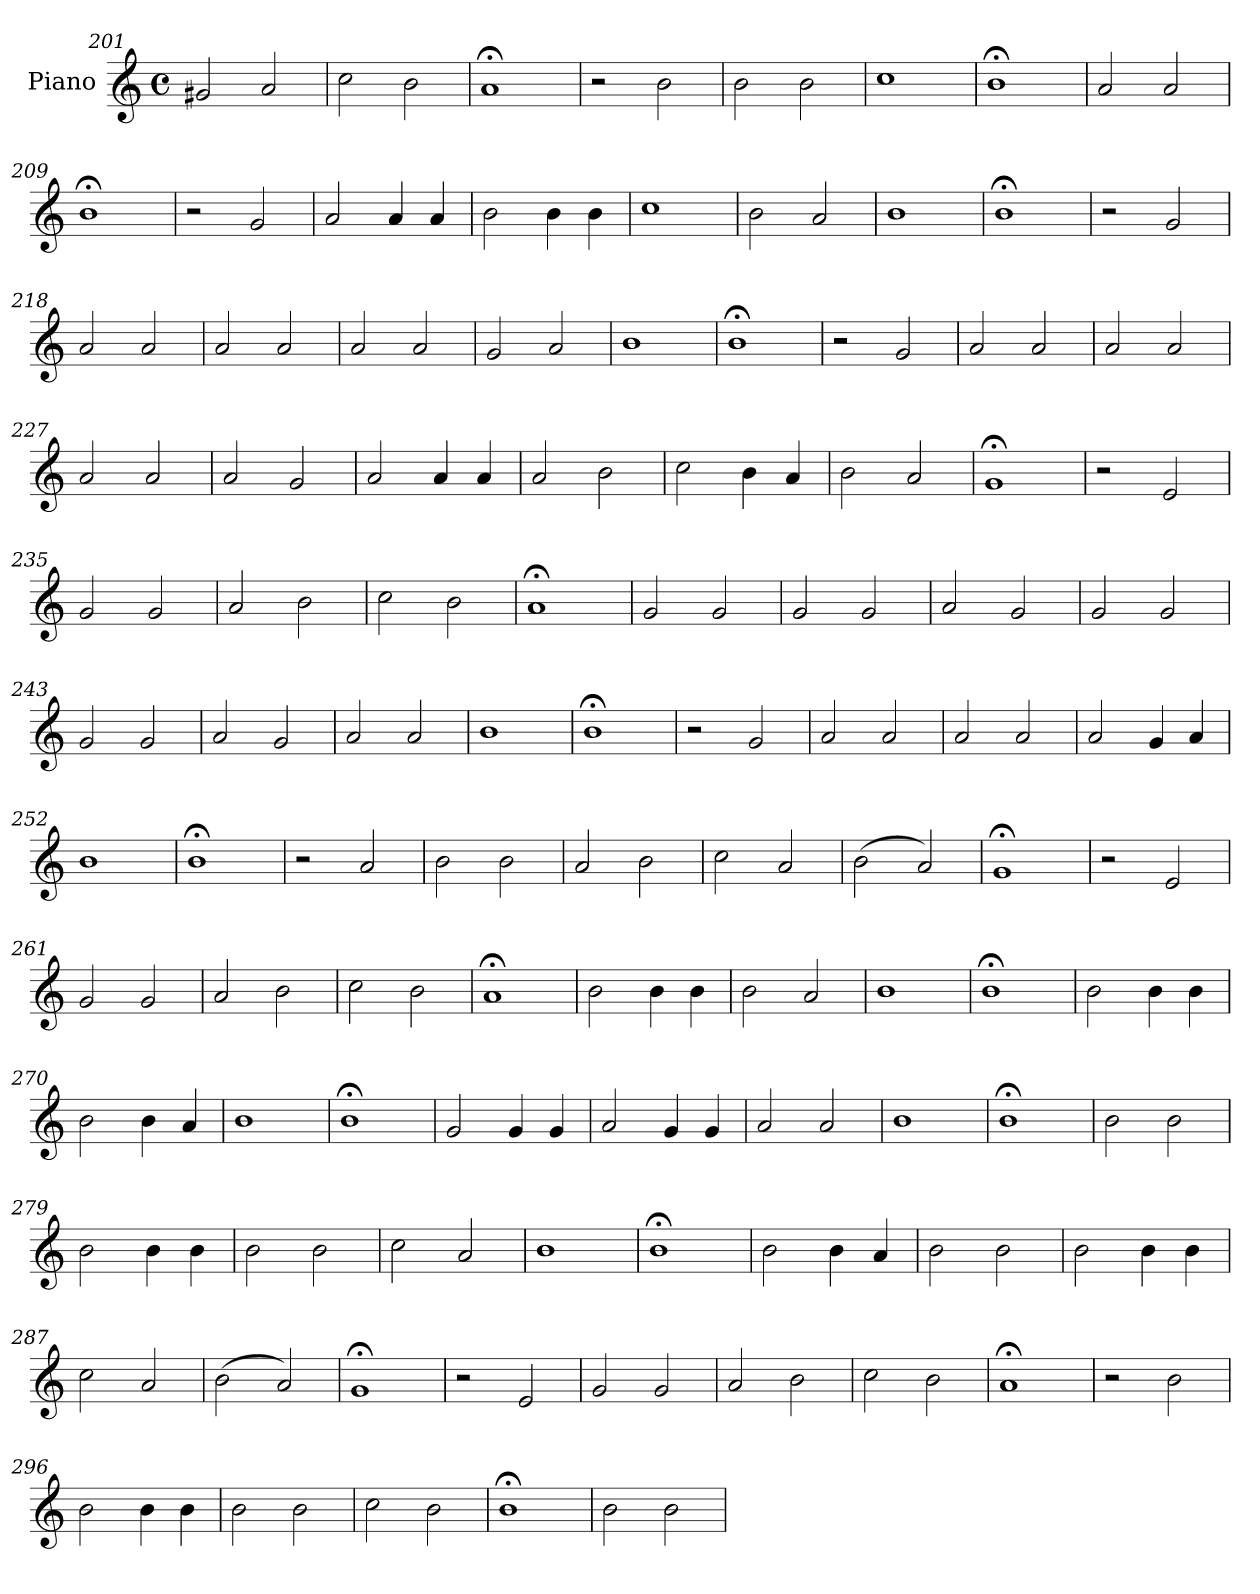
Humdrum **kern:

**kern
*part1
*staff1
*I"Piano
*I'Pno.
*clefG2
*k[]
*M4/4
*met(c)
=201
2g#X/
2a/
=202
2cc\
2b\
=203
1a;<
=204
2r
2b\
=205
2b\
2b\
=206
1cc
=207
1b;<
=208
2a/
2a/
=209
1b;<
=210
2r
2g/
=211
2a/
4a/
4a/
!!LO:LB:g=z
=212
2b\
4b\
4b\
=213
1cc
=214
2b\
2a/
=215
1b
=216
1b;<
=217
2r
2g/
=218
2a/
2a/
=219
2a/
2a/
=220
2a/
2a/
=221
2g/
2a/
=222
1b
=223
1b;<
=224
2r
2g/
!!LO:LB:g=z
=225
2a/
2a/
=226
2a/
2a/
=227
2a/
2a/
=228
2a/
2g/
=229
2a/
4a/
4a/
=230
2a/
2b\
=231
2cc\
4b\
4a/
=232
2b\
2a/
=233
1g;<
=234
2r
2e/
=235
2g/
2g/
=236
2a/
2b\
!!LO:LB:g=z
=237
2cc\
2b\
=238
1a;<
=239
2g/
2g/
=240
2g/
2g/
=241
2a/
2g/
=242
2g/
2g/
=243
2g/
2g/
=244
2a/
2g/
=245
2a/
2a/
=246
1b
=247
1b;<
=248
2r
2g/
=249
2a/
2a/
=250
2a/
2a/
!!LO:LB:g=z
=251
2a/
4g/
4a/
=252
1b
=253
1b;<
=254
2r
2a/
=255
2b\
2b\
=256
2a/
2b\
=257
2cc\
2a/
=258
(2b\
2a/)
=259
1g;<
=260
2r
2e/
=261
2g/
2g/
=262
2a/
2b\
!!LO:LB:g=z
=263
2cc\
2b\
=264
1a;<
=265
2b\
4b\
4b\
=266
2b\
2a/
=267
1b
=268
1b;<
=269
2b\
4b\
4b\
=270
2b\
4b\
4a/
=271
1b
=272
1b;<
=273
2g/
4g/
4g/
=274
2a/
4g/
4g/
!!LO:PB:g=z
=275
2a/
2a/
=276
1b
=277
1b;<
=278
2b\
2b\
=279
2b\
4b\
4b\
=280
2b\
2b\
=281
2cc\
2a/
=282
1b
=283
1b;<
=284
2b\
4b\
4a/
=285
2b\
2b\
=286
2b\
4b\
4b\
!!LO:LB:g=z
=287
2cc\
2a/
=288
(2b\
2a/)
=289
1g;<
=290
2r
2e/
=291
2g/
2g/
=292
2a/
2b\
=293
2cc\
2b\
=294
1a;<
=295
2r
2b\
=296
2b\
4b\
4b\
=297
2b\
2b\
=298
2cc\
2b\
!!LO:LB:g=z
=299
1b;<
=300
2b\
2b\
=
*-
